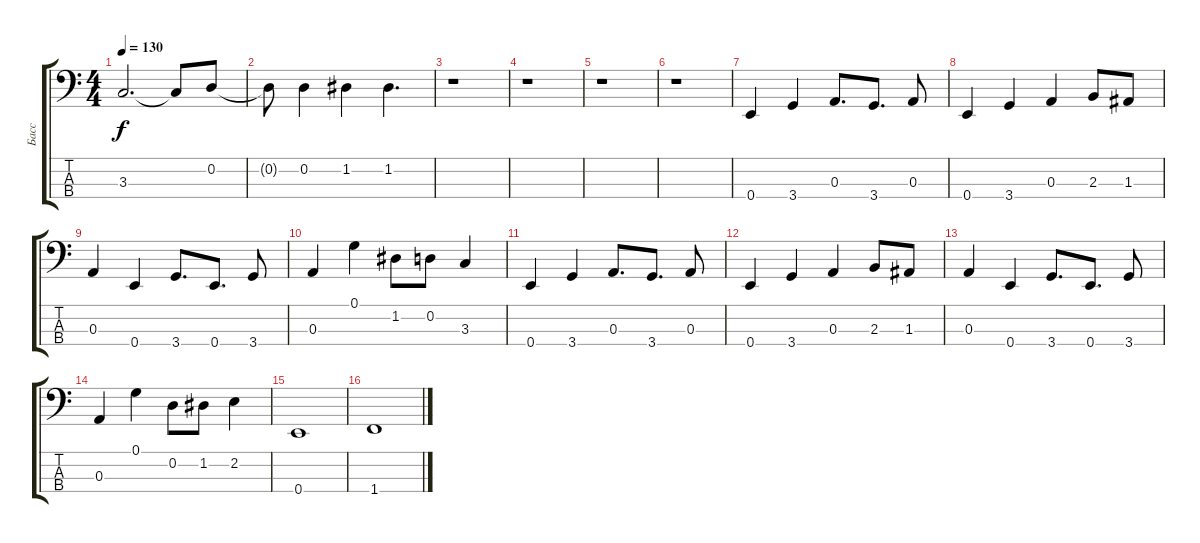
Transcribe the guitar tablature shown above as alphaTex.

\track ("Басс" "Басс") {instrument electricbassfinger}
\staff {score tabs}
\tuning (G2 D2 A1 E1) {hide}
\ts (4 4)
\tempo 130
\clef f4
\ks c
3.3.2{d dy f} 3.3{t}.8 0.2.8 |
0.2{t}.8 0.2.4 1.2.4 1.2.4{d} |
r.1 |
r.1 |
r.1 |
r.1 |
0.4.4 3.4.4 0.3.8{d} 3.4.8{d} 0.3.8 |
0.4.4 3.4.4 0.3.4 2.3.8 1.3.8 |
0.3.4 0.4.4 3.4.8{d} 0.4.8{d} 3.4.8 |
0.3.4 0.1.4 1.2.8 0.2.8 3.3.4 |
0.4.4 3.4.4 0.3.8{d} 3.4.8{d} 0.3.8 |
0.4.4 3.4.4 0.3.4 2.3.8 1.3.8 |
0.3.4 0.4.4 3.4.8{d} 0.4.8{d} 3.4.8 |
0.3.4 0.1.4 0.2.8 1.2.8 2.2.4 |
0.4.1 |
1.4.1
